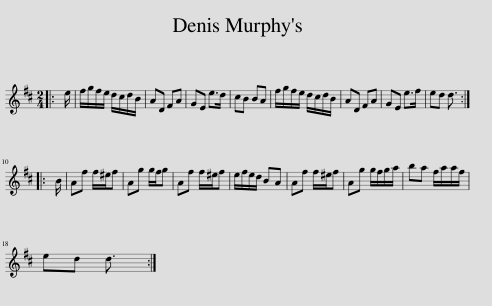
X:1
L:1/8
M:2/4
I:linebreak $
K:D
V:1 treble
V:1
|: e/ | f/g/f/e/ d/c/d/B/ | AD FA | GE e>d | cB BA | %5
 f/g/f/e/ d/c/d/B/ | AD FA | GE e>f | ed d3/2 ::$ B/ | %10
 Af f/^e/f | Ag g/f/g | Af f/^e/f | e/f/e/d/ BA | Af f/^e/f | %15
 Ag g/f/g/a/ | ba f/a/a/f/ |$ ed d3/2 :| %18
